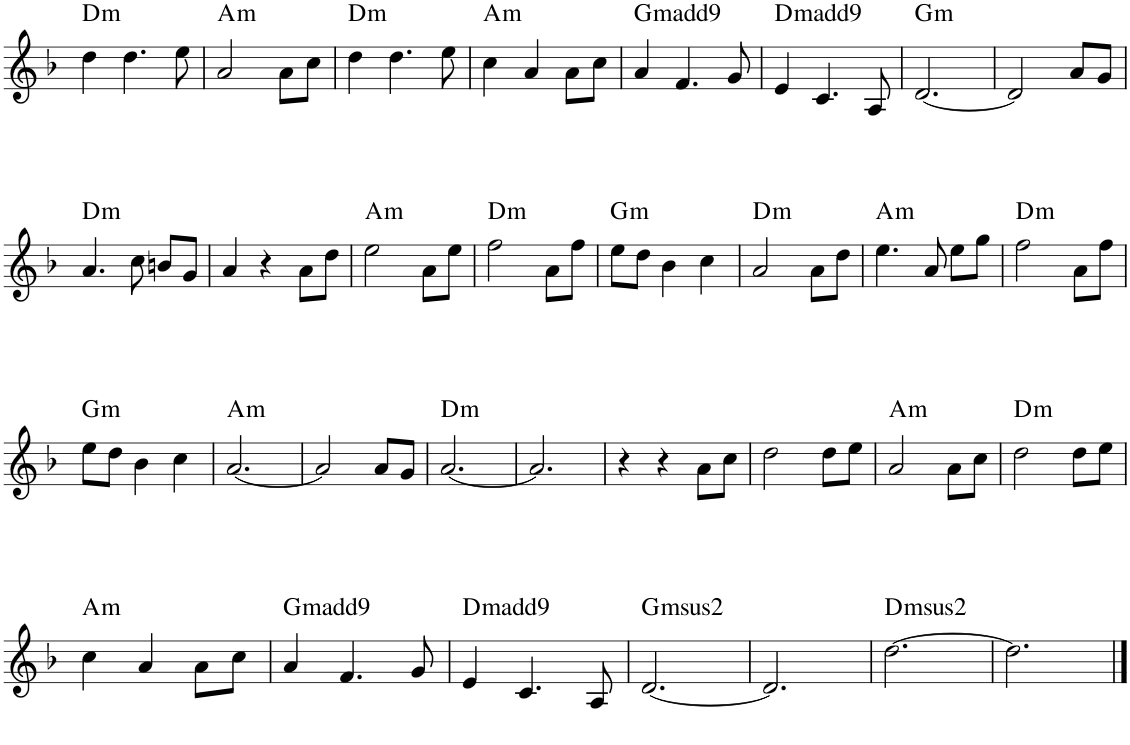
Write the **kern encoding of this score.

**kern	**harte
*part1	*part1
*staff1	*
*I"Piano	*
*I'Pno.	*
!!LO:PB:g=z
*clefG2	*
*k[b-]	*
*M3/4	*
=51	=51
!	!LO:H:kt=m
4dd\	D:min
4.dd\	.
8ee\	.
=52	=52
!	!LO:H:kt=m
2a/	A:min
8a\L	.
8cc\J	.
=53	=53
!	!LO:H:kt=m
4dd\	D:min
4.dd\	.
8ee\	.
=54	=54
!	!LO:H:kt=m
4cc\	A:min
4a/	.
8a\L	.
8cc\J	.
=55	=55
!	!LO:H:kt=m
4a/	G:min(9)
4.f/	.
8g/	.
=56	=56
!	!LO:H:kt=m
4e/	D:min(9)
4.c/	.
8A/	.
=57	=57
!	!LO:H:kt=m
[2.d/	G:min
=58	=58
2d/]	.
8a/L	.
8g/J	.
!!LO:LB:g=z
=59	=59
!	!LO:H:kt=m
4.a/	D:min
8cc\	.
8bn/L	.
8g/J	.
=60	=60
4a/	.
4r	.
8a\L	.
8dd\J	.
=61	=61
!	!LO:H:kt=m
2ee\	A:min
8a\L	.
8ee\J	.
=62	=62
!	!LO:H:kt=m
2ff\	D:min
8a\L	.
8ff\J	.
=63	=63
!	!LO:H:kt=m
8ee\L	G:min
8dd\J	.
4b-\	.
4cc\	.
=64	=64
!	!LO:H:kt=m
2a/	D:min
8a\L	.
8dd\J	.
=65	=65
!	!LO:H:kt=m
4.ee\	A:min
8a/	.
8ee\L	.
8gg\J	.
=66	=66
!	!LO:H:kt=m
2ff\	D:min
8a\L	.
8ff\J	.
!!LO:LB:g=z
=67	=67
!	!LO:H:kt=m
8ee\L	G:min
8dd\J	.
4b-\	.
4cc\	.
=68	=68
!	!LO:H:kt=m
[2.a/	A:min
=69	=69
2a/]	.
8a/L	.
8g/J	.
=70	=70
!	!LO:H:kt=m
[2.a/	D:min
=71	=71
2.a/]	.
=72	=72
4r	.
4r	.
8a\L	.
8cc\J	.
=73	=73
2dd\	.
8dd\L	.
8ee\J	.
=74	=74
!	!LO:H:kt=m
2a/	A:min
8a\L	.
8cc\J	.
=75	=75
!	!LO:H:kt=m
2dd\	D:min
8dd\L	.
8ee\J	.
!!LO:LB:g=z
=76	=76
!	!LO:H:kt=m
4cc\	A:min
4a/	.
8a\L	.
8cc\J	.
=77	=77
!	!LO:H:kt=m
4a/	G:min(9)
4.f/	.
8g/	.
=78	=78
!	!LO:H:kt=m
4e/	D:min(9)
4.c/	.
8A/	.
=79	=79
!	!LO:H:kt=2
[2.d/	G:(1,2,5)
=80	=80
2.d/]	.
=81	=81
!	!LO:H:kt=2
[2.dd\	D:(1,2,5)
=82	=82
2.dd\]	.
==	==
*-	*-
